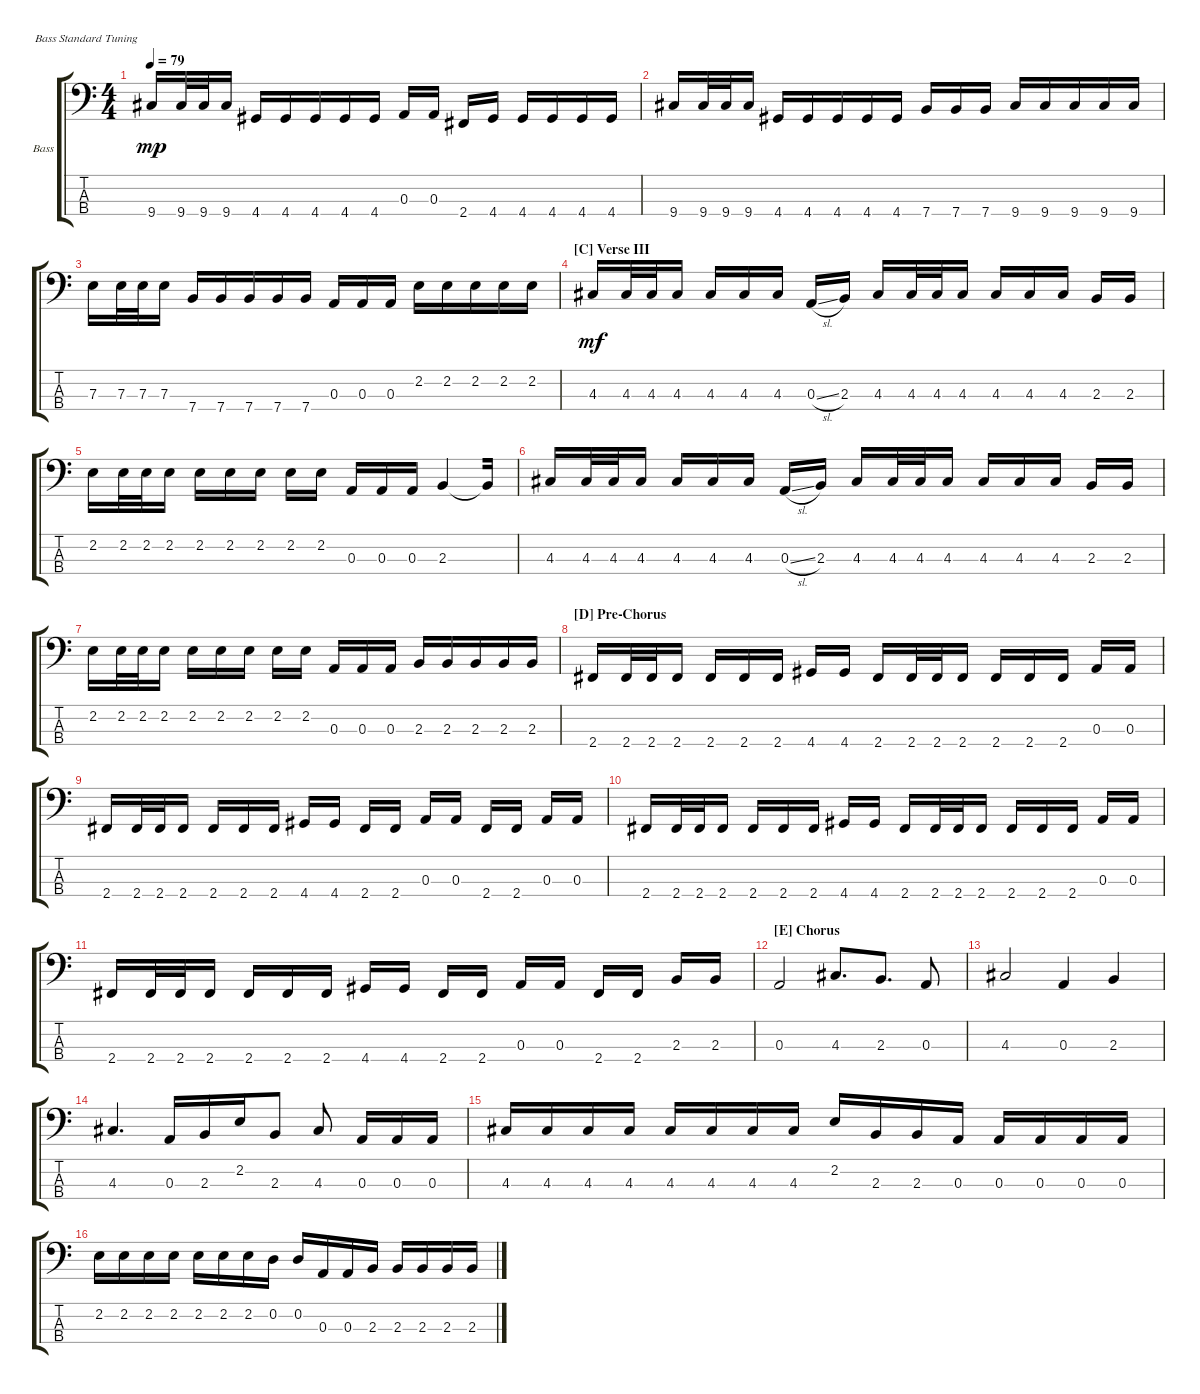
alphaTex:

\defaultSystemsLayout 4
\bracketExtendMode groupsimilarinstruments
\firstSystemTrackNameOrientation horizontal
\otherSystemsTrackNameOrientation horizontal
\track ("Bass" "Bass") {instrument electricbassfinger}
\staff {score tabs}
\tuning (G2 D2 A1 E1)
\ts (4 4)
\tempo 79
\clef f4
\ks c
9.4.16{dy mp beam merge} 9.4.32{beam merge} 9.4.32{beam merge} 9.4.16{beam split} 4.4.16{beam merge} 4.4.16{beam merge} 4.4.16{beam merge} 4.4.16{beam merge} 4.4.16{beam split} 0.3.16{beam merge} 0.3.16{beam split} 2.4.16{beam merge} 4.4.16 4.4.16 4.4.16{beam merge} 4.4.16{beam merge} 4.4.16{beam merge} |
9.4.16{beam merge} 9.4.32{beam merge} 9.4.32{beam merge} 9.4.16{beam split} 4.4.16{beam merge} 4.4.16{beam merge} 4.4.16{beam merge} 4.4.16{beam merge} 4.4.16{beam split} 7.4.16{beam merge} 7.4.16{beam merge} 7.4.16{beam split} 9.4.16{beam merge} 9.4.16{beam merge} 9.4.16{beam merge} 9.4.16{beam merge} 9.4.16 |
7.3.16{beam merge} 7.3.32{beam merge} 7.3.32{beam merge} 7.3.16{beam split} 7.4.16{beam merge} 7.4.16 7.4.16 7.4.16 7.4.16 0.3.16 0.3.16 0.3.16{beam split} 2.2.16{beam merge} 2.2.16 2.2.16 2.2.16 2.2.16 |
\section ("C" "Verse III")
4.3.16{dy mf beam merge} 4.3.32 4.3.32 4.3.16{beam split} 4.3.16{beam merge} 4.3.16 4.3.16{beam split} 0.3{sl}.16{beam merge} 2.3.16 4.3.16{beam merge} 4.3.32 4.3.32 4.3.16{beam split} 4.3.16{beam merge} 4.3.16 4.3.16{beam split} 2.3.16{beam merge} 2.3.16{beam split} |
2.2.16{beam merge} 2.2.32 2.2.32 2.2.16{beam split} 2.2.16{beam merge} 2.2.16 2.2.16{beam split} 2.2.16{beam merge} 2.2.16{beam split} 0.3.16{beam merge} 0.3.16 0.3.16{beam split} 2.3.4{beam merge} 2.3{t}.16 |
4.3.16{beam merge} 4.3.32 4.3.32 4.3.16{beam split} 4.3.16{beam merge} 4.3.16 4.3.16{beam split} 0.3{sl}.16{beam merge} 2.3.16 4.3.16{beam merge} 4.3.32 4.3.32 4.3.16{beam split} 4.3.16{beam merge} 4.3.16 4.3.16{beam split} 2.3.16{beam merge} 2.3.16{beam split} |
2.2.16{beam merge} 2.2.32 2.2.32 2.2.16{beam split} 2.2.16{beam merge} 2.2.16 2.2.16{beam split} 2.2.16{beam merge} 2.2.16{beam split} 0.3.16{beam merge} 0.3.16 0.3.16{beam split} 2.3.16{beam merge} 2.3.16{beam merge} 2.3.16{beam merge} 2.3.16{beam merge} 2.3.16{beam split} |
\section ("D" "Pre-Chorus")
2.4.16{beam merge} 2.4.32 2.4.32 2.4.16{beam split} 2.4.16{beam merge} 2.4.16 2.4.16{beam split} 4.4.16{beam merge} 4.4.16{beam split} 2.4.16{beam merge} 2.4.32 2.4.32 2.4.16{beam split} 2.4.16{beam merge} 2.4.16 2.4.16{beam split} 0.3.16{beam merge} 0.3.16{beam split} |
2.4.16{beam merge} 2.4.32 2.4.32 2.4.16{beam split} 2.4.16{beam merge} 2.4.16 2.4.16{beam split} 4.4.16{beam merge} 4.4.16{beam split} 2.4.16{beam merge} 2.4.16{beam split} 0.3.16{beam merge} 0.3.16{beam split} 2.4.16 2.4.16{beam split} 0.3.16{beam merge} 0.3.16{beam split} |
2.4.16{beam merge} 2.4.32 2.4.32 2.4.16{beam split} 2.4.16{beam merge} 2.4.16 2.4.16{beam split} 4.4.16{beam merge} 4.4.16{beam split} 2.4.16{beam merge} 2.4.32 2.4.32 2.4.16{beam split} 2.4.16{beam merge} 2.4.16 2.4.16{beam split} 0.3.16{beam merge} 0.3.16{beam split} |
2.4.16{beam merge} 2.4.32 2.4.32 2.4.16{beam split} 2.4.16{beam merge} 2.4.16 2.4.16{beam split} 4.4.16{beam merge} 4.4.16{beam split} 2.4.16{beam merge} 2.4.16{beam split} 0.3.16{beam merge} 0.3.16{beam split} 2.4.16 2.4.16{beam split} 2.3.16{beam merge} 2.3.16{beam split} |
\section ("E" "Chorus")
0.3.2 4.3.8{d} 2.3.8{d} 0.3.8 |
4.3.2 0.3.4 2.3.4 |
4.3.4{d} 0.3.16 2.3.16{beam merge} 2.2.16 2.3.8{beam split} 4.3.8 0.3.16 0.3.16 0.3.16 |
4.3.16 4.3.16 4.3.16 4.3.16 4.3.16 4.3.16 4.3.16 4.3.16{beam split} 2.2.16 2.3.16 2.3.16 0.3.16{beam split} 0.3.16 0.3.16 0.3.16 0.3.16 |
2.2.16 2.2.16 2.2.16 2.2.16 2.2.16 2.2.16 2.2.16 0.2.16 0.2.16 0.3.16 0.3.16 2.3.16 2.3.16 2.3.16 2.3.16 2.3.16
